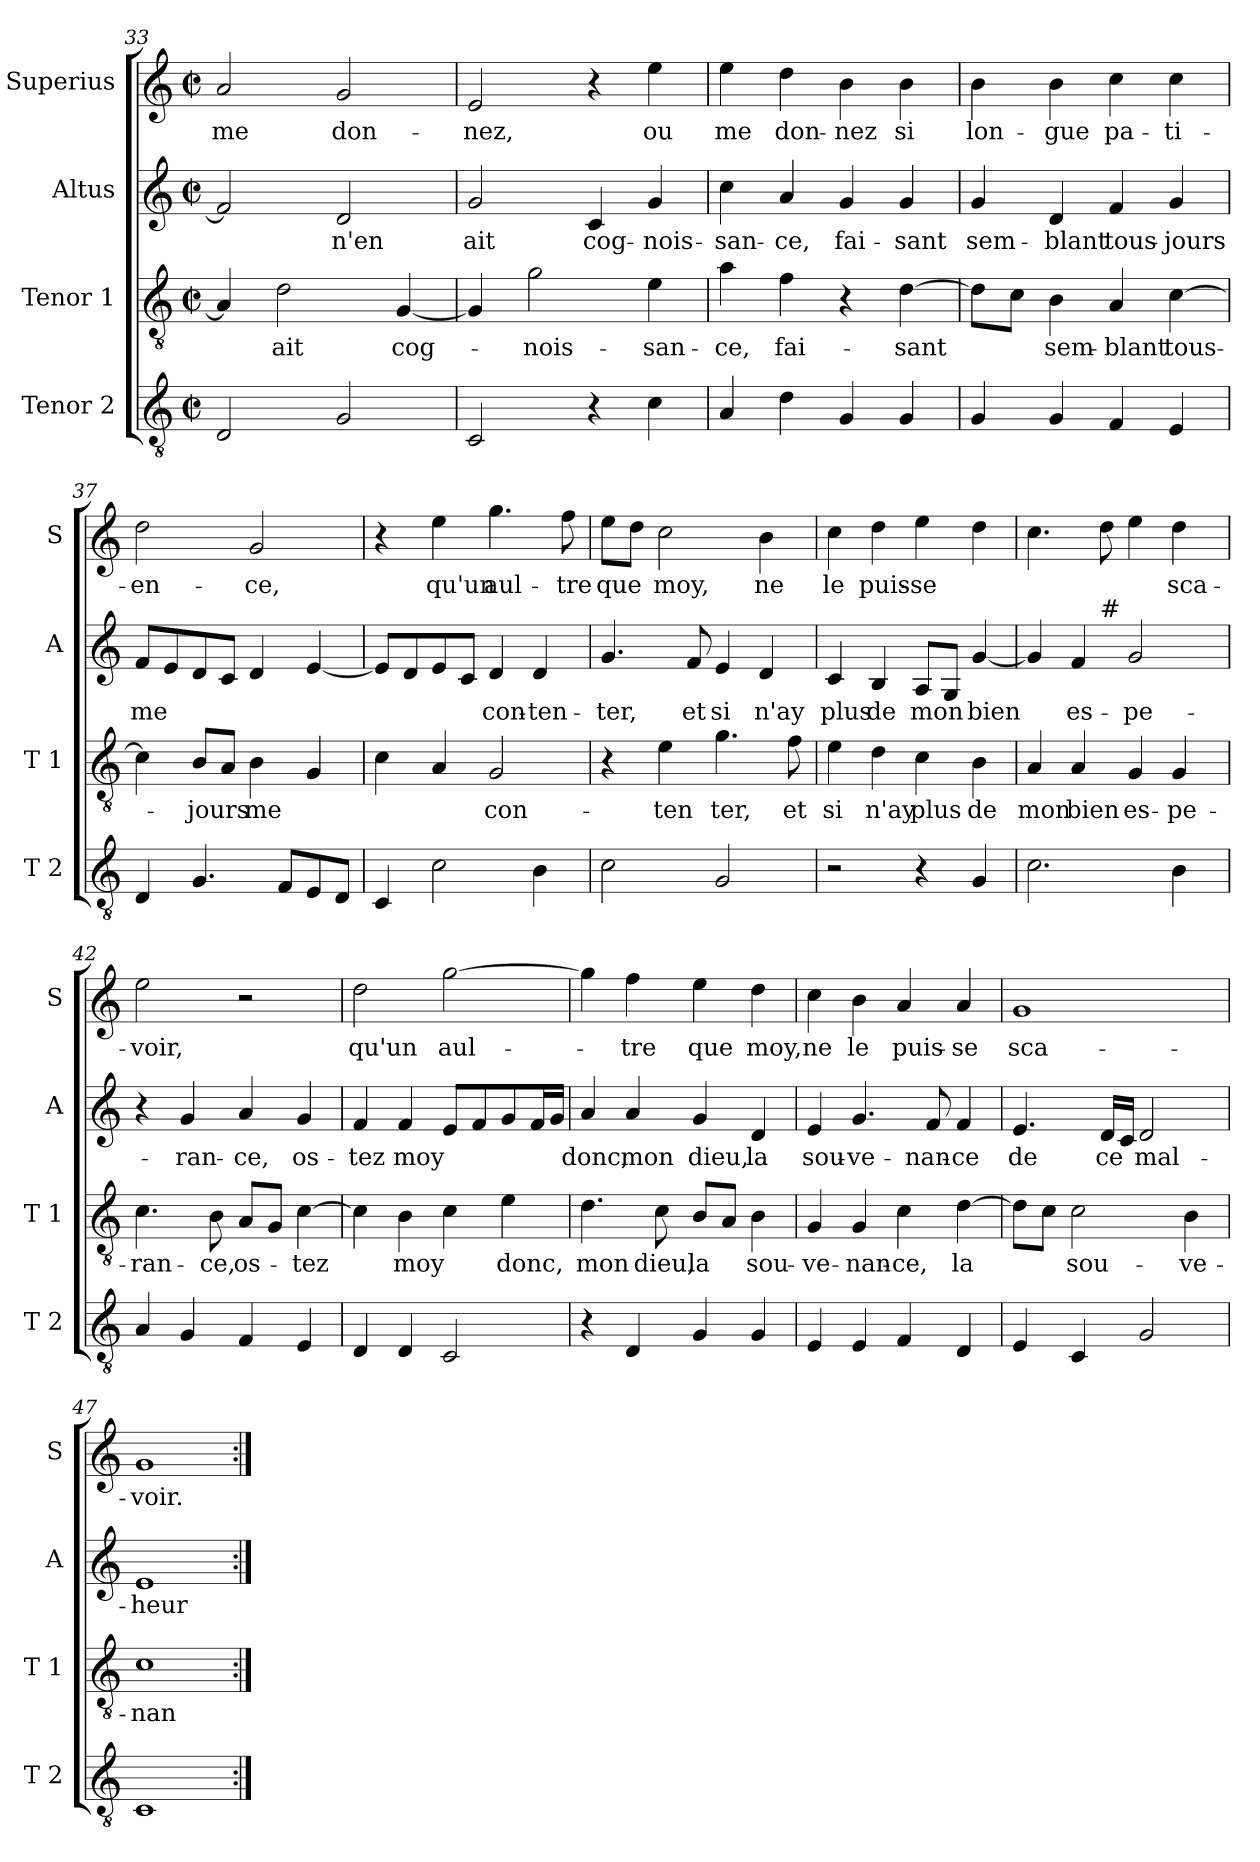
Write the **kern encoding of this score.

**kern	**kern	**text	**kern	**text	**kern	**text
*part4	*part3	*part3	*part2	*part2	*part1	*part1
*staff4	*staff3	*staff3	*staff2	*staff2	*staff1	*staff1
*I"Tenor 2	*I"Tenor 1	*	*I"Altus	*	*I"Superius	*
*I'T 2	*I'T 1	*	*I'A	*	*I'S	*
*clefGv2	*clefGv2	*	*clefG2	*	*clefG2	*
*k[]	*k[]	*	*k[]	*	*k[]	*
*C:	*C:	*	*C:	*	*C:	*
*M2/2	*M2/2	*	*M2/2	*	*M2/2	*
*met(c|)	*met(c|)	*	*met(c|)	*	*met(c|)	*
=33	=33	=33	=33	=33	=33	=33
2D/	4A/]	.	2f/]	.	2a/	me
.	2d\	ait	.	.	.	.
2G/	.	.	2d/	-n'en	2g/	don-
.	[4G/	cog-	.	.	.	.
=34	=34	=34	=34	=34	=34	=34
2C/	4G/]	.	2g/	ait	2e/	-nez,
.	2g\	-nois-	.	.	.	.
4r	.	.	4c/	cog-	4r	.
4c\	4e\	-san-	4g/	-nois-	4ee\	ou
=35	=35	=35	=35	=35	=35	=35
4A/	4a\	-ce,	4cc\	-san-	4ee\	me
4d\	4f\	fai-	4a/	-ce,	4dd\	don-
4G/	4r	.	4g/	fai-	4b\	-nez
4G/	[4d\	-sant	4g/	-sant	4b\	si
=36	=36	=36	=36	=36	=36	=36
4G/	8d\L]	.	4g/	sem-	4b\	lon-
.	8c\J	.	.	.	.	.
4G/	4B\	sem-	4d/	-blant	4b\	-gue
4F/	4A/	-blant	4f/	tous-	4cc\	pa-
4E/	[4c\	tous-	4g/	-jours	4cc\	-ti-
=37	=37	=37	=37	=37	=37	=37
4D/	4c\]	.	8f/L	me	2dd\	-en-
.	.	.	8e/	.	.	.
4.G/	8B/L	-jours	8d/	.	.	.
.	8A/J	.	8c/J	.	.	.
.	4B\	me	4d/	.	2g/	-ce,
8F/L	.	.	.	.	.	.
8E/	4G/	.	[4e/	.	.	.
8D/J	.	.	.	.	.	.
!!LO:LB:g=z
=38	=38	=38	=38	=38	=38	=38
4C/	4c\	.	8e/L]	.	4r	.
.	.	.	8d/	.	.	.
2c\	4A/	.	8e/	.	4ee\	qu'un
.	.	.	8c/J	.	.	.
.	2G/	con-	4d/	con-	4.gg\	aul-
4B\	.	.	4d/	-ten-	.	.
.	.	.	.	.	8ff\	-tre
=39	=39	=39	=39	=39	=39	=39
2c\	4r	.	4.g/	-ter,	8ee\L	que
.	.	.	.	.	8dd\J	.
.	4e\	-ten	.	.	2cc\	moy,
.	.	.	8f/	et	.	.
2G/	4.g\	ter,	4e/	si	.	.
.	.	.	4d/	n'ay	4b\	ne
.	8f\	et	.	.	.	.
=40	=40	=40	=40	=40	=40	=40
2r	4e\	si	4c/	plus	4cc\	le
.	4d\	n'ay	4B/	de	4dd\	puis-
4r	4c\	plus	8A/L	mon	4ee\	-se
.	.	.	8G/J	.	.	.
4G/	4B\	de	[4g/	bien	4dd\	.
=41	=41	=41	=41	=41	=41	=41
*	*	*	*^	*	*	*
2.c\	4A/	mon	4g/]	4.ryy	.	4.cc\	.
.	4A/	bien	4f/	.	es-	.	.
!	!	!	!	!LO:TX:a:t=#	!	!	!
.	.	.	.	2ryy	.	8dd\	.
.	4G/	es-	2g/	.	-pe-	4ee\	.
4B\	4G/	-pe-	.	.	.	4dd\	sca-
.	.	.	.	8ryy	.	.	.
*	*	*	*v	*v	*	*	*
=42	=42	=42	=42	=42	=42	=42
4A/	4.c\	-ran-	4r	.	2ee\	-voir,
4G/	.	.	4g/	-ran-	.	.
.	8B\	-ce,	.	.	.	.
4F/	8A/L	os-	4a/	-ce,	2r	.
.	8G/J	.	.	.	.	.
4E/	[4c\	-tez	4g/	os-	.	.
!!LO:LB:g=z
=43	=43	=43	=43	=43	=43	=43
4D/	4c\]	.	4f/	-tez	2dd\	qu'un
4D/	4B\	moy	4f/	moy	.	.
2C/	4c\	.	8e/L	.	[2gg\	aul-
.	.	.	8f/	.	.	.
.	4e\	donc,	8g/	.	.	.
.	.	.	16f/L	.	.	.
.	.	.	16g/JJ	.	.	.
=44	=44	=44	=44	=44	=44	=44
4r	4.d\	mon	4a/	donc,	4gg\]	.
4D/	.	.	4a/	mon	4ff\	-tre
.	8c\	dieu,	.	.	.	.
4G/	8B/L	la	4g/	dieu,	4ee\	que
.	8A/J	.	.	.	.	.
4G/	4B\	sou-	4d/	la	4dd\	moy,
=45	=45	=45	=45	=45	=45	=45
4E/	4G/	-ve-	4e/	sou-	4cc\	ne
4E/	4G/	-nan-	4.g/	-ve-	4b\	le
4F/	4c\	-ce,	.	.	4a/	puis-
.	.	.	8f/	-nan-	.	.
4D/	[4d\	la	4f/	-ce	4a/	-se
=46	=46	=46	=46	=46	=46	=46
4E/	8d\L]	.	4.e/	de	1g	sca-
.	8c\J	.	.	.	.	.
4C/	2c\	sou-	.	.	.	.
.	.	.	16d/LL	ce	.	.
.	.	.	16c/JJ	.	.	.
2G/	.	.	2d/	mal-	.	.
.	4B\	-ve-	.	.	.	.
=47	=47	=47	=47	=47	=47	=47
1C	1c	-nan-	1e	-heur	1g	-voir.
=:|!	=:|!	=:|!	=:|!	=:|!	=:|!	=:|!
*-	*-	*-	*-	*-	*-	*-
